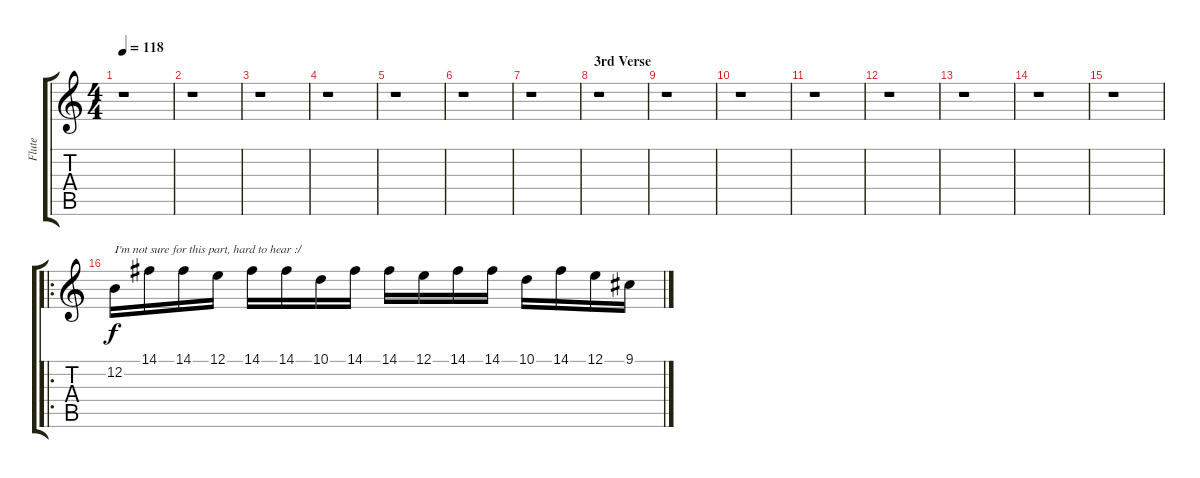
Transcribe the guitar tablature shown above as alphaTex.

\track ("Flute" "Flute") {instrument flute}
\staff {score tabs}
\tuning (E4 B3 G3 D3 A2 E2) {hide}
\ts (4 4)
\tempo 118
\clef g2
\ks c
r.1{dy f} |
r.1 |
r.1 |
r.1 |
r.1 |
r.1 |
r.1 |
\section ("" "3rd Verse")
r.1 |
r.1 |
r.1 |
r.1 |
r.1 |
r.1 |
r.1 |
r.1 |
\ro
12.2.16{txt "I'm not sure for this part, hard to hear :/"} 14.1.16 14.1.16 12.1.16 14.1.16 14.1.16 10.1.16 14.1.16 14.1.16 12.1.16 14.1.16 14.1.16 10.1.16 14.1.16 12.1.16 9.1.16
